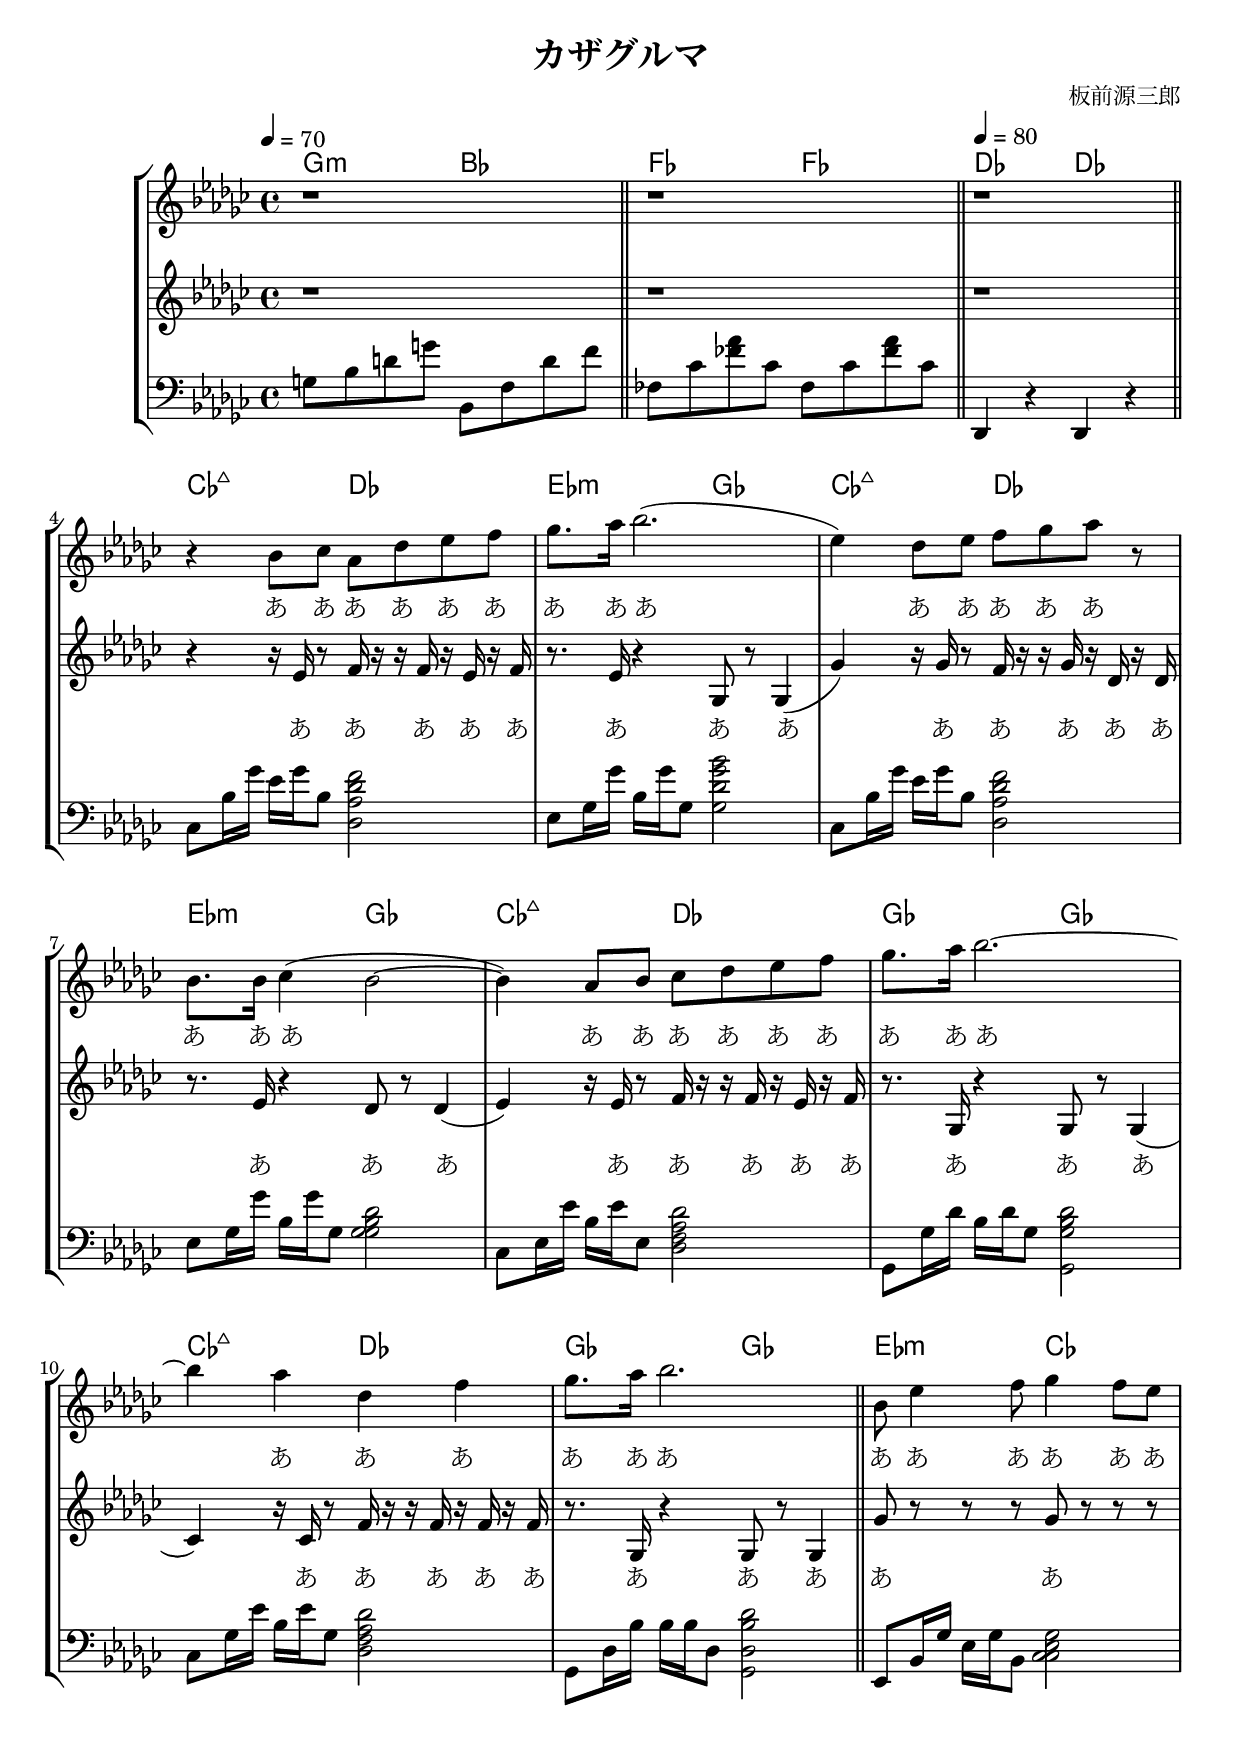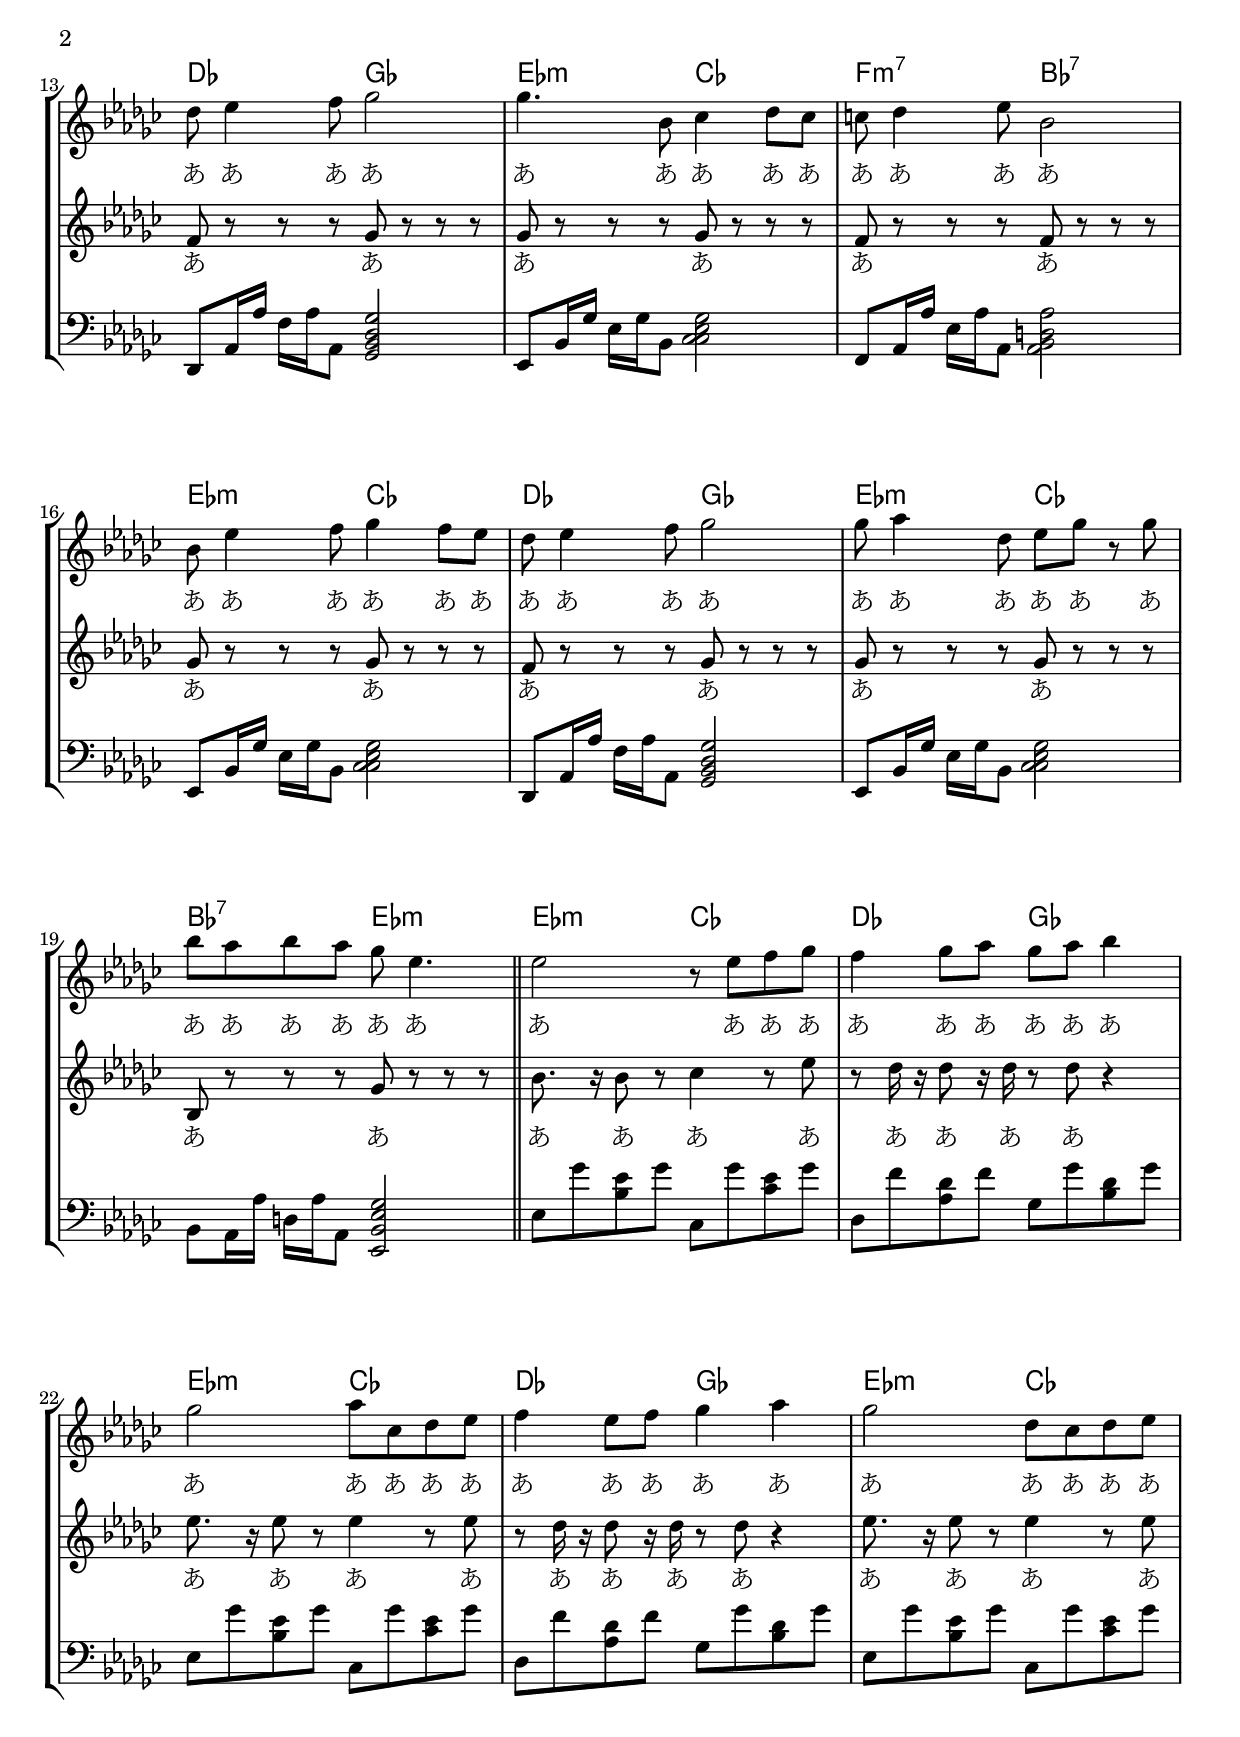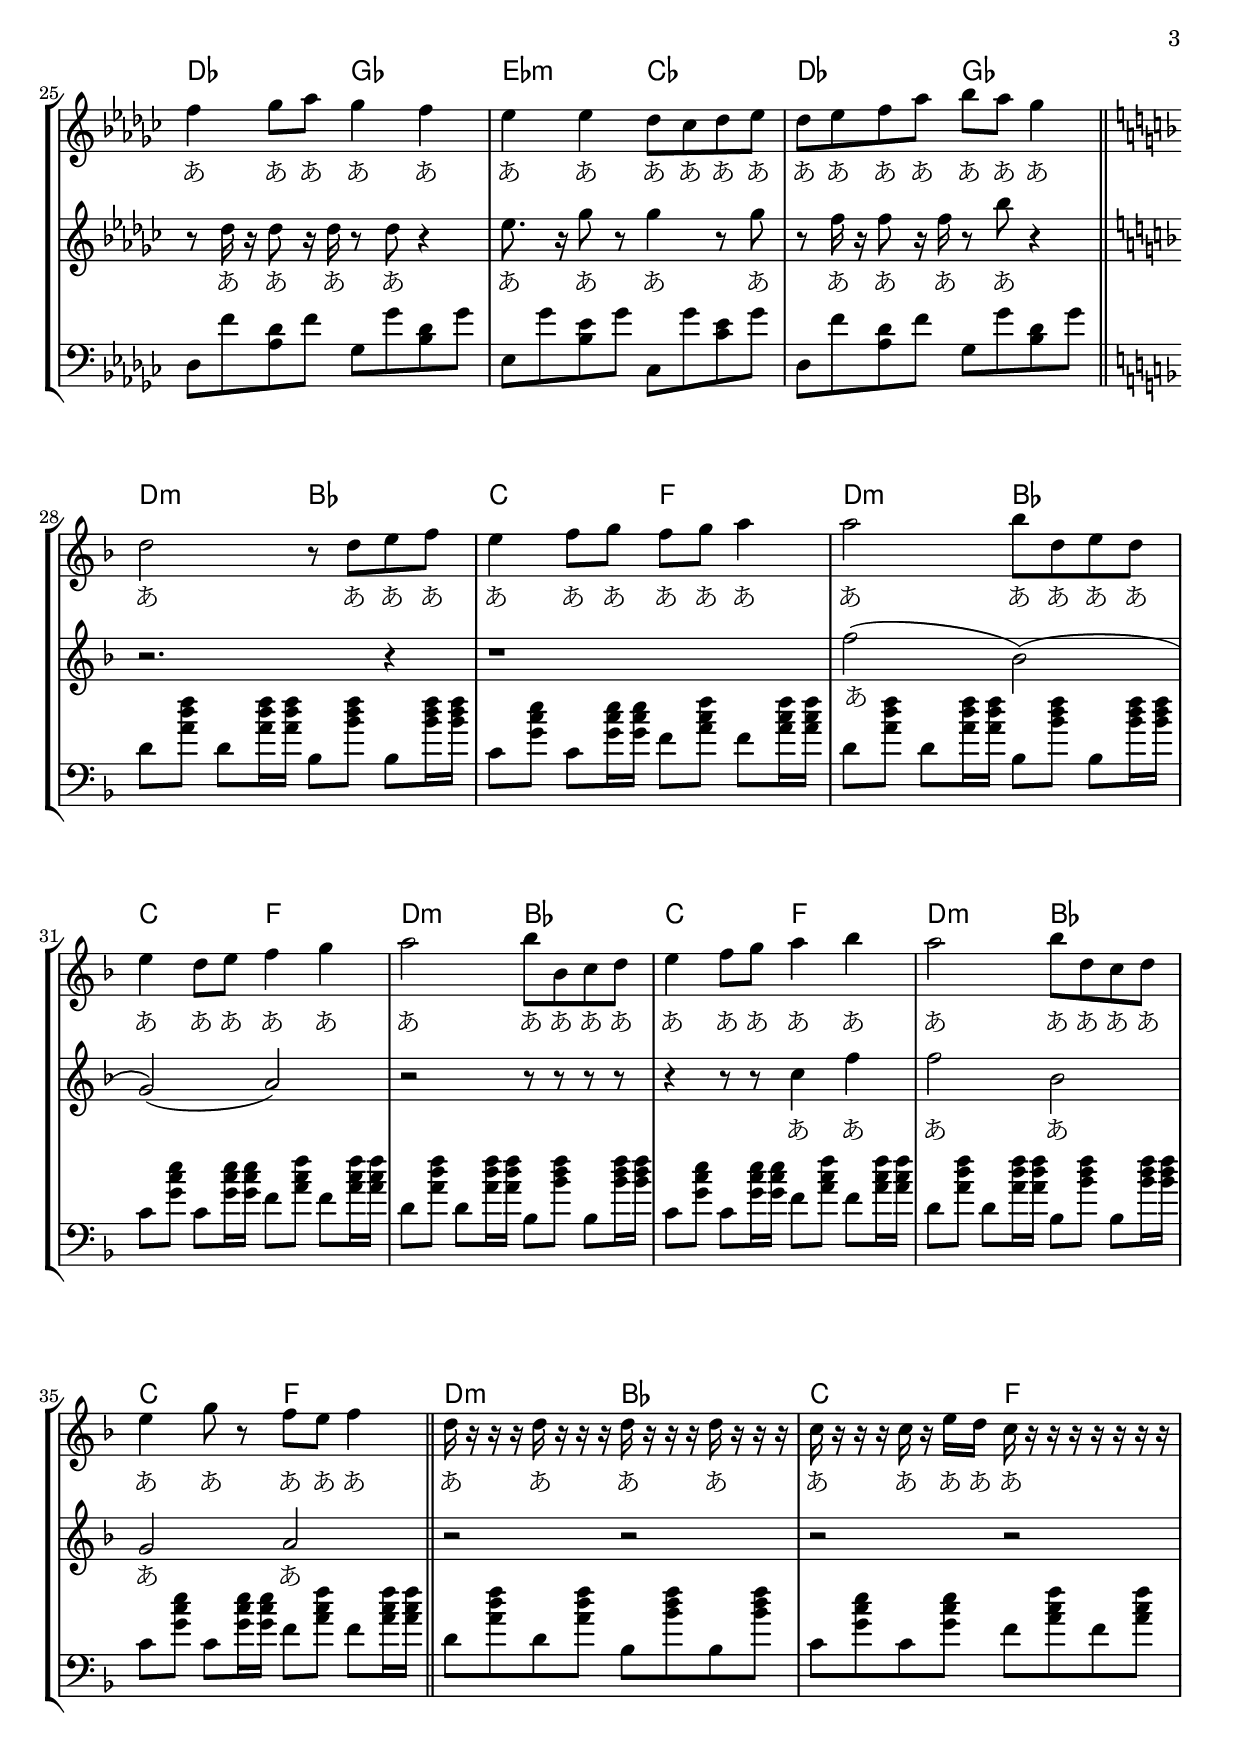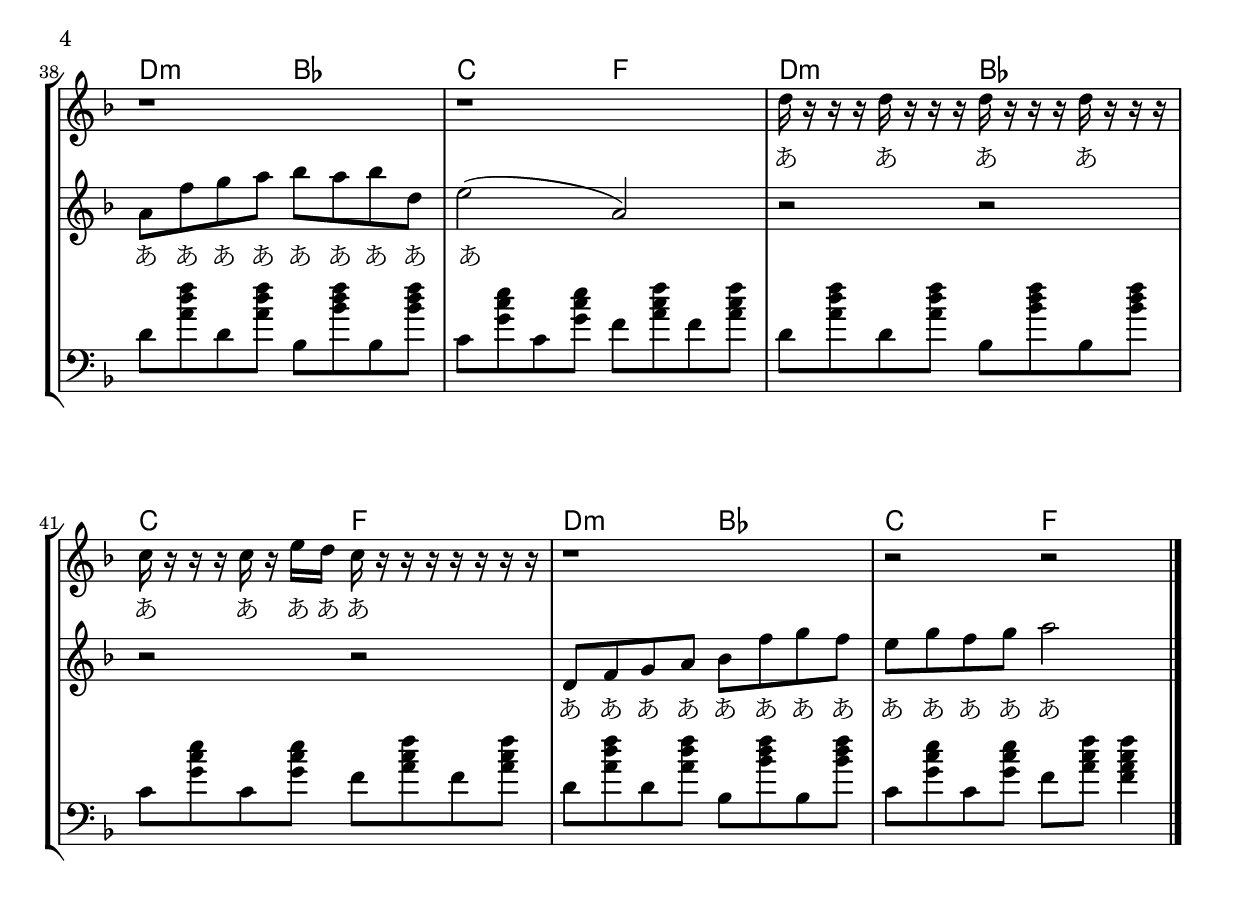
\version "2.12.1"

\header {
	title = \markup {カザグルマ}
	composer = \markup \center-column {板前源三郎}
}

harmony = \chordmode {
	g2:m bes 

	fes fes 

	des des 

	ces:maj7 des es:m ges ces:maj7 des es:m ges ces:maj7 des ges ges ces:maj7 des ges ges 

	es:m ces des ges es:m ces f:min7 bes:7 es:m ces des ges es:m ces bes:7 es:m 

	es:m ces des ges es:m ces des ges es:m ces des ges es:m ces des ges 

	d:m bes c f d:m bes c f d:m bes c f d:m bes c f 

	d:m bes c f d:m bes c f d:m bes c f d:m bes c f 
}

melody = {
	\key ges \major
	\tempo 4 = 70
	r1   
	r1   
	\tempo 4 = 80
	r1   
	\set Staff.midiInstrument = #"Flute"
	r4 bes'8  ces''8  as'8  des''8  es''8  f''8 
	ges''8.  as''16  bes''2. 
	(es''4)  des''8  es''8  f''8  ges''8  as''8  r8 
	bes'8.  bes'16  ces''4  (bes'2~ 
	bes'4)  as'8  bes'8  ces''8  des''8  es''8  f''8 
	ges''8.  as''16  bes''2.~ 
	bes''4  as''4  des''4  f''4 
	ges''8.  as''16  bes''2.
	\set Staff.midiInstrument = #"Cello"
	bes'8  es''4  f''8  ges''4  f''8  es''8 
	des''8  es''4  f''8  ges''2 
	ges''4.  bes'8  ces''4  des''8  ces''8 
	c''8  des''4  es''8  bes'2 
	bes'8  es''4  f''8  ges''4  f''8  es''8 
	des''8  es''4  f''8  ges''2 
	ges''8  as''4  des''8  es''8  ges''8  r8  ges''8 
	bes''8  as''8  bes''8  as''8  ges''8  es''4.
	\set Staff.midiInstrument = #"Pan Flute"
	es''2  r8  es''8  f''8  ges''8 
	f''4  ges''8  as''8  ges''8  as''8  bes''4 
	ges''2  as''8  ces''8  des''8  es''8 
	f''4  es''8  f''8  ges''4  as''4 
	ges''2  des''8  ces''8  des''8  es''8 
	f''4  ges''8  as''8  ges''4  f''4 
	es''4  es''4  des''8  ces''8  des''8  es''8 
	des''8  es''8  f''8  as''8  bes''8  as''8  ges''4
	\set Staff.midiInstrument = #"Flute"
		\key f \major
d''2  r8  d''8  e''8  f''8 
	e''4  f''8  g''8  f''8  g''8  a''4 
	a''2  bes''8  d''8  e''8  d''8 
	e''4  d''8  e''8  f''4  g''4 
	a''2  bes''8  bes'8  c''8  d''8 
	e''4  f''8  g''8  a''4  bes''4 
	a''2  bes''8  d''8  c''8  d''8 
	e''4  g''8  r8  f''8  e''8  f''4
	\set Staff.midiInstrument = #"Shamisen"
	d''16  r16  r16  r16  d''16  r16  r16  r16  d''16  r16  r16  r16  d''16  r16  r16  r16 
	c''16  r16  r16  r16  c''16  r16  e''16  d''16  c''16  r16  r16  r16  r16  r16  r16  r16 
	r1 
	r1 
	d''16  r16  r16  r16  d''16  r16  r16  r16  d''16  r16  r16  r16  d''16  r16  r16  r16 
	c''16  r16  r16  r16  c''16  r16  e''16  d''16  c''16  r16  r16  r16  r16  r16  r16  r16 
	r1 
	r2  r2
	\bar "|."
}

words = \lyricmode {
	
	
	
	あ  あ  あ  あ  あ  あ  あ  あ  あ  あ  あ  あ  あ  あ  あ  あ  あ  あ  あ  あ  あ  あ  あ  あ  あ  あ  あ  あ  あ  あ  あ  あ  
	あ  あ  あ  あ  あ  あ  あ  あ  あ  あ  あ  あ  あ  あ  あ  あ  あ  あ  あ  あ  あ  あ  あ  あ  あ  あ  あ  あ  あ  あ  あ  あ  あ  あ  あ  あ  あ  あ  あ  あ  あ  
	あ  あ  あ  あ  あ  あ  あ  あ  あ  あ  あ  あ  あ  あ  あ  あ  あ  あ  あ  あ  あ  あ  あ  あ  あ  あ  あ  あ  あ  あ  あ  あ  あ  あ  あ  あ  あ  あ  あ  あ  あ  あ  あ  
	あ  あ  あ  あ  あ  あ  あ  あ  あ  あ  あ  あ  あ  あ  あ  あ  あ  あ  あ  あ  あ  あ  あ  あ  あ  あ  あ  あ  あ  あ  あ  あ  あ  あ  あ  あ  あ  あ  あ  あ  
	あ  あ  あ  あ  あ  あ  あ  あ  あ  あ  あ  あ  あ  あ  あ  あ  あ  あ  
}

secondmelody = {
	\key ges \major
	\tempo 4 = 70
	r1   
	r1   
	\tempo 4 = 80
	r1   
	\set Staff.midiInstrument = #"Shamisen"
	r4 r16  es'16  r8  f'16  r16  r16  f'16  r16  es'16  r16  f'16 
	r8.  es'16  r4  ges8  r8  ges4 
	(ges'4)  r16  ges'16  r8  f'16  r16  r16  ges'16  r16  des'16  r16  des'16 
	r8.  es'16  r4  des'8  r8  des'4 
	(es'4)  r16  es'16  r8  f'16  r16  r16  f'16  r16  es'16  r16  f'16 
	r8.  ges16  r4  ges8  r8  ges4 
	(ces'4)  r16  ces'16  r8  f'16  r16  r16  f'16  r16  f'16  r16  f'16 
	r8.  ges16  r4  ges8  r8  ges4
	\set Staff.midiInstrument = #"Timpani"
	ges'8  r8  r8  r8  ges'8  r8  r8  r8 
	f'8  r8  r8  r8  ges'8  r8  r8  r8 
	ges'8  r8  r8  r8  ges'8  r8  r8  r8 
	f'8  r8  r8  r8  f'8  r8  r8  r8 
	ges'8  r8  r8  r8  ges'8  r8  r8  r8 
	f'8  r8  r8  r8  ges'8  r8  r8  r8 
	ges'8  r8  r8  r8  ges'8  r8  r8  r8 
	bes8  r8  r8  r8  ges'8  r8  r8  r8
	\set Staff.midiInstrument = #"Taiko Drum"
	bes'8.  r16  bes'8  r8  ces''4  r8  es''8 
	r8  des''16  r16  des''8  r16  des''16  r8  des''8  r4 
	es''8.  r16  es''8  r8  es''4  r8  es''8 
	r8  des''16  r16  des''8  r16  des''16  r8  des''8  r4 
	es''8.  r16  es''8  r8  es''4  r8  es''8 
	r8  des''16  r16  des''8  r16  des''16  r8  des''8  r4 
	es''8.  r16  ges''8  r8  ges''4  r8  ges''8 
	r8  f''16  r16  f''8  r16  f''16  r8  bes''8  r4
	\set Staff.midiInstrument = #"Flute"
		\key f \major
r2.  r4 
	r1 
	f''2  (bes'2) 
	(g'2)  (a'2) 
	r2  r8  r8  r8  r8 
	r4  r8  r8  c''4  f''4 
	f''2  bes'2 
	g'2  a'2
	\set Staff.midiInstrument = #"Cello"
	r2  r2 
	r2  r2 
	a'8  f''8  g''8  a''8  bes''8  a''8  bes''8  d''8 
	e''2  (a'2) 
	r2  r2 
	r2  r2 
	d'8  f'8  g'8  a'8  bes'8  f''8  g''8  f''8 
	e''8  g''8  f''8  g''8  a''2
	\bar "|."
}

secondwords = \lyricmode {
	
	
	
	あ  あ  あ  あ  あ  あ  あ  あ  あ  あ  あ  あ  あ  あ  あ  あ  あ  あ  あ  あ  あ  あ  あ  あ  あ  あ  あ  あ  あ  あ  あ  あ  
	あ  あ  あ  あ  あ  あ  あ  あ  あ  あ  あ  あ  あ  あ  あ  あ  
	あ  あ  あ  あ  あ  あ  あ  あ  あ  あ  あ  あ  あ  あ  あ  あ  あ  あ  あ  あ  あ  あ  あ  あ  あ  あ  あ  あ  あ  あ  あ  あ  
	あ  あ  あ  あ  あ  あ  あ  
	あ  あ  あ  あ  あ  あ  あ  あ  あ  あ  あ  あ  あ  あ  あ  あ  あ  あ  あ  あ  あ  あ  
}

tempochange = {
	\tempo 4 = 70
	r1 \bar "||"
	\tempo 4 = 70
	r1 \bar "||"
	\tempo 4 = 80
	r1 \bar "||"
	\tempo 4 = 80
	r1 | r1 | r1 | r1 | r1 | r1 | r1 | r1 \bar "||"
	\tempo 4 = 80
	r1 | r1 | r1 | r1 | r1 | r1 | r1 | r1 \bar "||"
	\tempo 4 = 80
	r1 | r1 | r1 | r1 | r1 | r1 | r1 | r1 \bar "||"
	\tempo 4 = 80
	r1 | r1 | r1 | r1 | r1 | r1 | r1 | r1 \bar "||"
	\tempo 4 = 80
	r1 | r1 | r1 | r1 | r1 | r1 | r1 | r1 \bar "|."
}

mainacc = {
	\clef bass
	\set Staff.midiInstrument = #"Acoustic grand"
	\key ges \major
	\tempo 4 = 70
	g8 bes8 d'8 g'8
	bes,8 f8 d'8 f'8
	\bar "||"

	\set Staff.midiInstrument = #"Acoustic grand"
	fes8 ces' <fes' as'> ces'
	fes8 ces' <fes' as'> ces'
	\bar "||"

	\set Staff.midiInstrument = #"Reverse Cymbal"
	\tempo 4 = 80
	des,4 r4
	des,4 r4
	\bar "||"

	\set Staff.midiInstrument = #"Shamisen"
	ces8 bes16 ges' es' ges' bes8
	<des as des' f'>2
	es8 ges16 ges' bes ges' ges8
	<ges des' ges' bes'>2
	ces8 bes16 ges' es' ges' bes8
	<des as des' f'>2
	es8 ges16 ges' bes ges' ges8
	<ges ges bes des'>2
	ces8 es16 es' bes es' es8
	<des f as des'>2
	ges,8 ges16 des' bes des' ges8
	<ges, ges bes des'>2
	ces8 ges16 es' bes es' ges8
	<des f as des'>2
	ges,8 des16 bes bes bes des8
	<ges, des bes des'>2
	\bar "||"

	\set Staff.midiInstrument = #"Shamisen"
	es,8 bes,16 ges es ges bes,8
	<ces ces es ges>2
	des,8 as,16 as f as as,8
	<ges, bes, des ges>2
	es,8 bes,16 ges es ges bes,8
	<ces ces es ges>2
	f,8 as,16 as es as as,8
	<bes, as, d as>2
	es,8 bes,16 ges es ges bes,8
	<ces ces es ges>2
	des,8 as,16 as f as as,8
	<ges, bes, des ges>2
	es,8 bes,16 ges es ges bes,8
	<ces ces es ges>2
	bes,8 as,16 as d as as,8
	<es, bes, es ges>2
	\bar "||"

	\set Staff.midiInstrument = #"Timpani"
	es8 ges' <bes es'> ges'
	ces8 ges' <ces' es'> ges'
	des8 f' <as des'> f'
	ges8 ges' <bes des'> ges'
	es8 ges' <bes es'> ges'
	ces8 ges' <ces' es'> ges'
	des8 f' <as des'> f'
	ges8 ges' <bes des'> ges'
	es8 ges' <bes es'> ges'
	ces8 ges' <ces' es'> ges'
	des8 f' <as des'> f'
	ges8 ges' <bes des'> ges'
	es8 ges' <bes es'> ges'
	ces8 ges' <ces' es'> ges'
	des8 f' <as des'> f'
	ges8 ges' <bes des'> ges'
	\bar "||"

	\set Staff.midiInstrument = #"Timpani"
	\key f \major
	d'8 <a' d'' f''> d' <a' d'' f''>16 <a' d'' f''>
	bes8 <bes' d'' f''> bes <bes' d'' f''>16 <bes' d'' f''>
	c'8 <g' c'' e''> c' <g' c'' e''>16 <g' c'' e''>
	f'8 <a' c'' f''> f' <a' c'' f''>16 <a' c'' f''>
	d'8 <a' d'' f''> d' <a' d'' f''>16 <a' d'' f''>
	bes8 <bes' d'' f''> bes <bes' d'' f''>16 <bes' d'' f''>
	c'8 <g' c'' e''> c' <g' c'' e''>16 <g' c'' e''>
	f'8 <a' c'' f''> f' <a' c'' f''>16 <a' c'' f''>
	d'8 <a' d'' f''> d' <a' d'' f''>16 <a' d'' f''>
	bes8 <bes' d'' f''> bes <bes' d'' f''>16 <bes' d'' f''>
	c'8 <g' c'' e''> c' <g' c'' e''>16 <g' c'' e''>
	f'8 <a' c'' f''> f' <a' c'' f''>16 <a' c'' f''>
	d'8 <a' d'' f''> d' <a' d'' f''>16 <a' d'' f''>
	bes8 <bes' d'' f''> bes <bes' d'' f''>16 <bes' d'' f''>
	c'8 <g' c'' e''> c' <g' c'' e''>16 <g' c'' e''>
	f'8 <a' c'' f''> f' <a' c'' f''>16 <a' c'' f''>
	\bar "||"

	\set Staff.midiInstrument = #"Timpani"
	d'8 <a' d'' f''> d' <a' d'' f''>
	bes8 <bes' d'' f''> bes <bes' d'' f''>
	c'8 <g' c'' e''> c' <g' c'' e''>
	f'8 <a' c'' f''> f' <a' c'' f''>
	d'8 <a' d'' f''> d' <a' d'' f''>
	bes8 <bes' d'' f''> bes <bes' d'' f''>
	c'8 <g' c'' e''> c' <g' c'' e''>
	f'8 <a' c'' f''> f' <a' c'' f''>
	d'8 <a' d'' f''> d' <a' d'' f''>
	bes8 <bes' d'' f''> bes <bes' d'' f''>
	c'8 <g' c'' e''> c' <g' c'' e''>
	f'8 <a' c'' f''> f' <a' c'' f''>
	d'8 <a' d'' f''> d' <a' d'' f''>
	bes8 <bes' d'' f''> bes <bes' d'' f''>
	c'8 <g' c'' e''> c' <g' c'' e''>
	f'8 <a' c'' f''>8 <f' a' c'' f''>4
	\bar "|."
}

subacc = {
	\clef bass
	\set Staff.midiInstrument = #"Bright Acoustic"
	\key ges \major
	\tempo 4 = 70
	g4.g8
	bes,4.bes,8
	\bar "||"

	\set Staff.midiInstrument = #"Bright Acoustic"
	r8 fes8 <ces' fes' as'>4
	fes64~ <fes~ ces'~> <fes~ ces'~ fes'~> <fes ces' fes' as'>~ <fes ces' fes' as'>4..
	\bar "||"

	\set Staff.midiInstrument = #"Acoustic grand"
	\tempo 4 = 80
	r2
	r2
	\bar "||"

	\set Staff.midiInstrument = #"Timpani"
	ces8 ges' <bes es'> ges'
	des8 f' <as des'> f'
	es8 ges' <ges bes> ges'
	ges8 bes' <des' ges'> bes'
	ces8 ges' <bes es'> ges'
	des8 f' <as des'> f'
	es8 ges' <ges bes> ges'
	ges8 des' <ges bes> des'
	ces8 es' <es bes> es'
	des8 des' <f as> des'
	ges,8 des' <ges bes> des'
	ges,8 des' <ges bes> des'
	ces8 es' <ges bes> es'
	des8 des' <f as> des'
	ges,8 bes <des bes> bes
	ges,8 des' <des bes> des'
	\bar "||"

	\set Staff.midiInstrument = #"Piccolo"
	<es, bes, es ges>2
	<ces ces es ges>2
	<des, as, f as>2
	<ges, bes, des ges>2
	<es, bes, es ges>2
	<ces ces es ges>2
	<f, as, es as>2
	<bes, as, d as>2
	<es, bes, es ges>2
	<ces ces es ges>2
	<des, as, f as>2
	<ges, bes, des ges>2
	<es, bes, es ges>2
	<ces ces es ges>2
	<bes, as, d as>2
	<es, bes, es ges>2
	\bar "||"

	\set Staff.midiInstrument = #"Shamisen"
	es16 bes es' ges' es bes es' ges'
	ces16 ces' es' ges' ces ces' es' ges'
	des16 as des' f' des as des' f'
	ges16 bes des' ges' ges bes des' ges'
	es16 bes es' ges' es bes es' ges'
	ces16 ces' es' ges' ces ces' es' ges'
	des16 as des' f' des as des' f'
	ges16 bes des' ges' ges bes des' ges'
	es16 bes es' ges' es bes es' ges'
	ces16 ces' es' ges' ces ces' es' ges'
	des16 as des' f' des as des' f'
	ges16 bes des' ges' ges bes des' ges'
	es16 bes es' ges' es bes es' ges'
	ces16 ces' es' ges' ces ces' es' ges'
	des16 as des' f' des as des' f'
	ges16 bes des' ges' ges bes des' ges'
	\bar "||"

	\set Staff.midiInstrument = #"Shamisen"
	\key f \major
	r8 d'8 <a' d'' f''>4
	bes64~ <bes~ bes'~> <bes~ bes'~ d''~> <bes bes' d'' f''>~ <bes bes' d'' f''>4..
	r8 c'8 <g' c'' e''>4
	f'64~ <f'~ a'~> <f'~ a'~ c''~> <f' a' c'' f''>~ <f' a' c'' f''>4..
	r8 d'8 <a' d'' f''>4
	bes64~ <bes~ bes'~> <bes~ bes'~ d''~> <bes bes' d'' f''>~ <bes bes' d'' f''>4..
	r8 c'8 <g' c'' e''>4
	f'64~ <f'~ a'~> <f'~ a'~ c''~> <f' a' c'' f''>~ <f' a' c'' f''>4..
	r8 d'8 <a' d'' f''>4
	bes64~ <bes~ bes'~> <bes~ bes'~ d''~> <bes bes' d'' f''>~ <bes bes' d'' f''>4..
	r8 c'8 <g' c'' e''>4
	f'64~ <f'~ a'~> <f'~ a'~ c''~> <f' a' c'' f''>~ <f' a' c'' f''>4..
	r8 d'8 <a' d'' f''>4
	bes64~ <bes~ bes'~> <bes~ bes'~ d''~> <bes bes' d'' f''>~ <bes bes' d'' f''>4..
	r8 c'8 <g' c'' e''>4
	f'64~ <f'~ a'~> <f'~ a'~ c''~> <f' a' c'' f''>~ <f' a' c'' f''>4..
	\bar "||"

	\set Staff.midiInstrument = #"Bright Acoustic"
	d'8 f'' d'' a'
	bes8 f'' d'' bes'
	c'8 e'' c'' g'
	f'8 f'' c'' a'
	d'8 f'' d'' a'
	bes8 f'' d'' bes'
	c'8 e'' c'' g'
	f'8 f'' c'' a'
	d'8 f'' d'' a'
	bes8 f'' d'' bes'
	c'8 e'' c'' g'
	f'8 f'' c'' a'
	d'8 f'' d'' a'
	bes8 f'' d'' bes'
	c'8 e'' c'' g'
	<f' a' c'' f''>2
	\bar "|."
}

percA = {
	\drummode {
	r1 \bar "||"
	r1 \bar "||"
	r1 \bar "||"
	r1 |r1 |r1 |r1 |r1 |r1 |r1 |r1 \bar "||"
	r1 |r1 |r1 |r1 |r1 |r1 |r1 |r1 \bar "||"
	r1 |r1 |r1 |r1 |r1 |r1 |r1 |r1 \bar "||"
	r1 |r1 |r1 |r1 |r1 |r1 |r1 |r1 \bar "||"
	r1 |r1 |r1 |r1 |r1 |r1 |r1 |r1 \bar "|."
	}
}

percB = {
	\drummode {
	r1 \bar "||"
	r1 \bar "||"
	r1 \bar "||"
	r1 |r1 |r1 |r1 |r1 |r1 |r1 |r1 \bar "||"
	r1 |r1 |r1 |r1 |r1 |r1 |r1 |r1 \bar "||"
	r1 |r1 |r1 |r1 |r1 |r1 |r1 |r1 \bar "||"
	r1 |r1 |r1 |r1 |r1 |r1 |r1 |r1 \bar "||"
	r1 |r1 |r1 |r1 |r1 |r1 |r1 |r1 \bar "|."
	}
}

percC = {
	\drummode {
	r1 \bar "||"
	r1 \bar "||"
	r1 \bar "||"
	r1 |r1 |r1 |r1 |r1 |r1 |r1 |r1 \bar "||"
	r1 |r1 |r1 |r1 |r1 |r1 |r1 |r1 \bar "||"
	r1 |r1 |r1 |r1 |r1 |r1 |r1 |r1 \bar "||"
	r1 |r1 |r1 |r1 |r1 |r1 |r1 |r1 \bar "||"
	r1 |r1 |r1 |r1 |r1 |r1 |r1 |r1 \bar "|."
	}
}

percD = {
	\drummode {
	r1 \bar "||"
	r1 \bar "||"
	r1 \bar "||"
	r1 |r1 |r1 |r1 |r1 |r1 |r1 |r1 \bar "||"
	r1 |r1 |r1 |r1 |r1 |r1 |r1 |r1 \bar "||"
	r1 |r1 |r1 |r1 |r1 |r1 |r1 |r1 \bar "||"
	r1 |r1 |r1 |r1 |r1 |r1 |r1 |r1 \bar "||"
	r1 |r1 |r1 |r1 |r1 |r1 |r1 |r1 \bar "|."
	}
}

percE = {
	\drummode {
	r1 \bar "||"
	r1 \bar "||"
	r1 \bar "||"
	r1 |r1 |r1 |r1 |r1 |r1 |r1 |r1 \bar "||"
	r1 |r1 |r1 |r1 |r1 |r1 |r1 |r1 \bar "||"
	r1 |r1 |r1 |r1 |r1 |r1 |r1 |r1 \bar "||"
	r1 |r1 |r1 |r1 |r1 |r1 |r1 |r1 \bar "||"
	r1 |r1 |r1 |r1 |r1 |r1 |r1 |r1 \bar "|."
	}
}

\score {
	<<
		\new StaffGroup <<
			\new ChordNames {\harmony}
			\new Voice = "melody" {\melody}
			\new Lyrics \lyricsto "melody" \words
			\new Voice = "secondmelody" {\secondmelody}
			\new Lyrics \lyricsto "secondmelody" \secondwords
			\new Staff = "mainacc" {\mainacc}
		>>
	>>
	\layout { }
}
